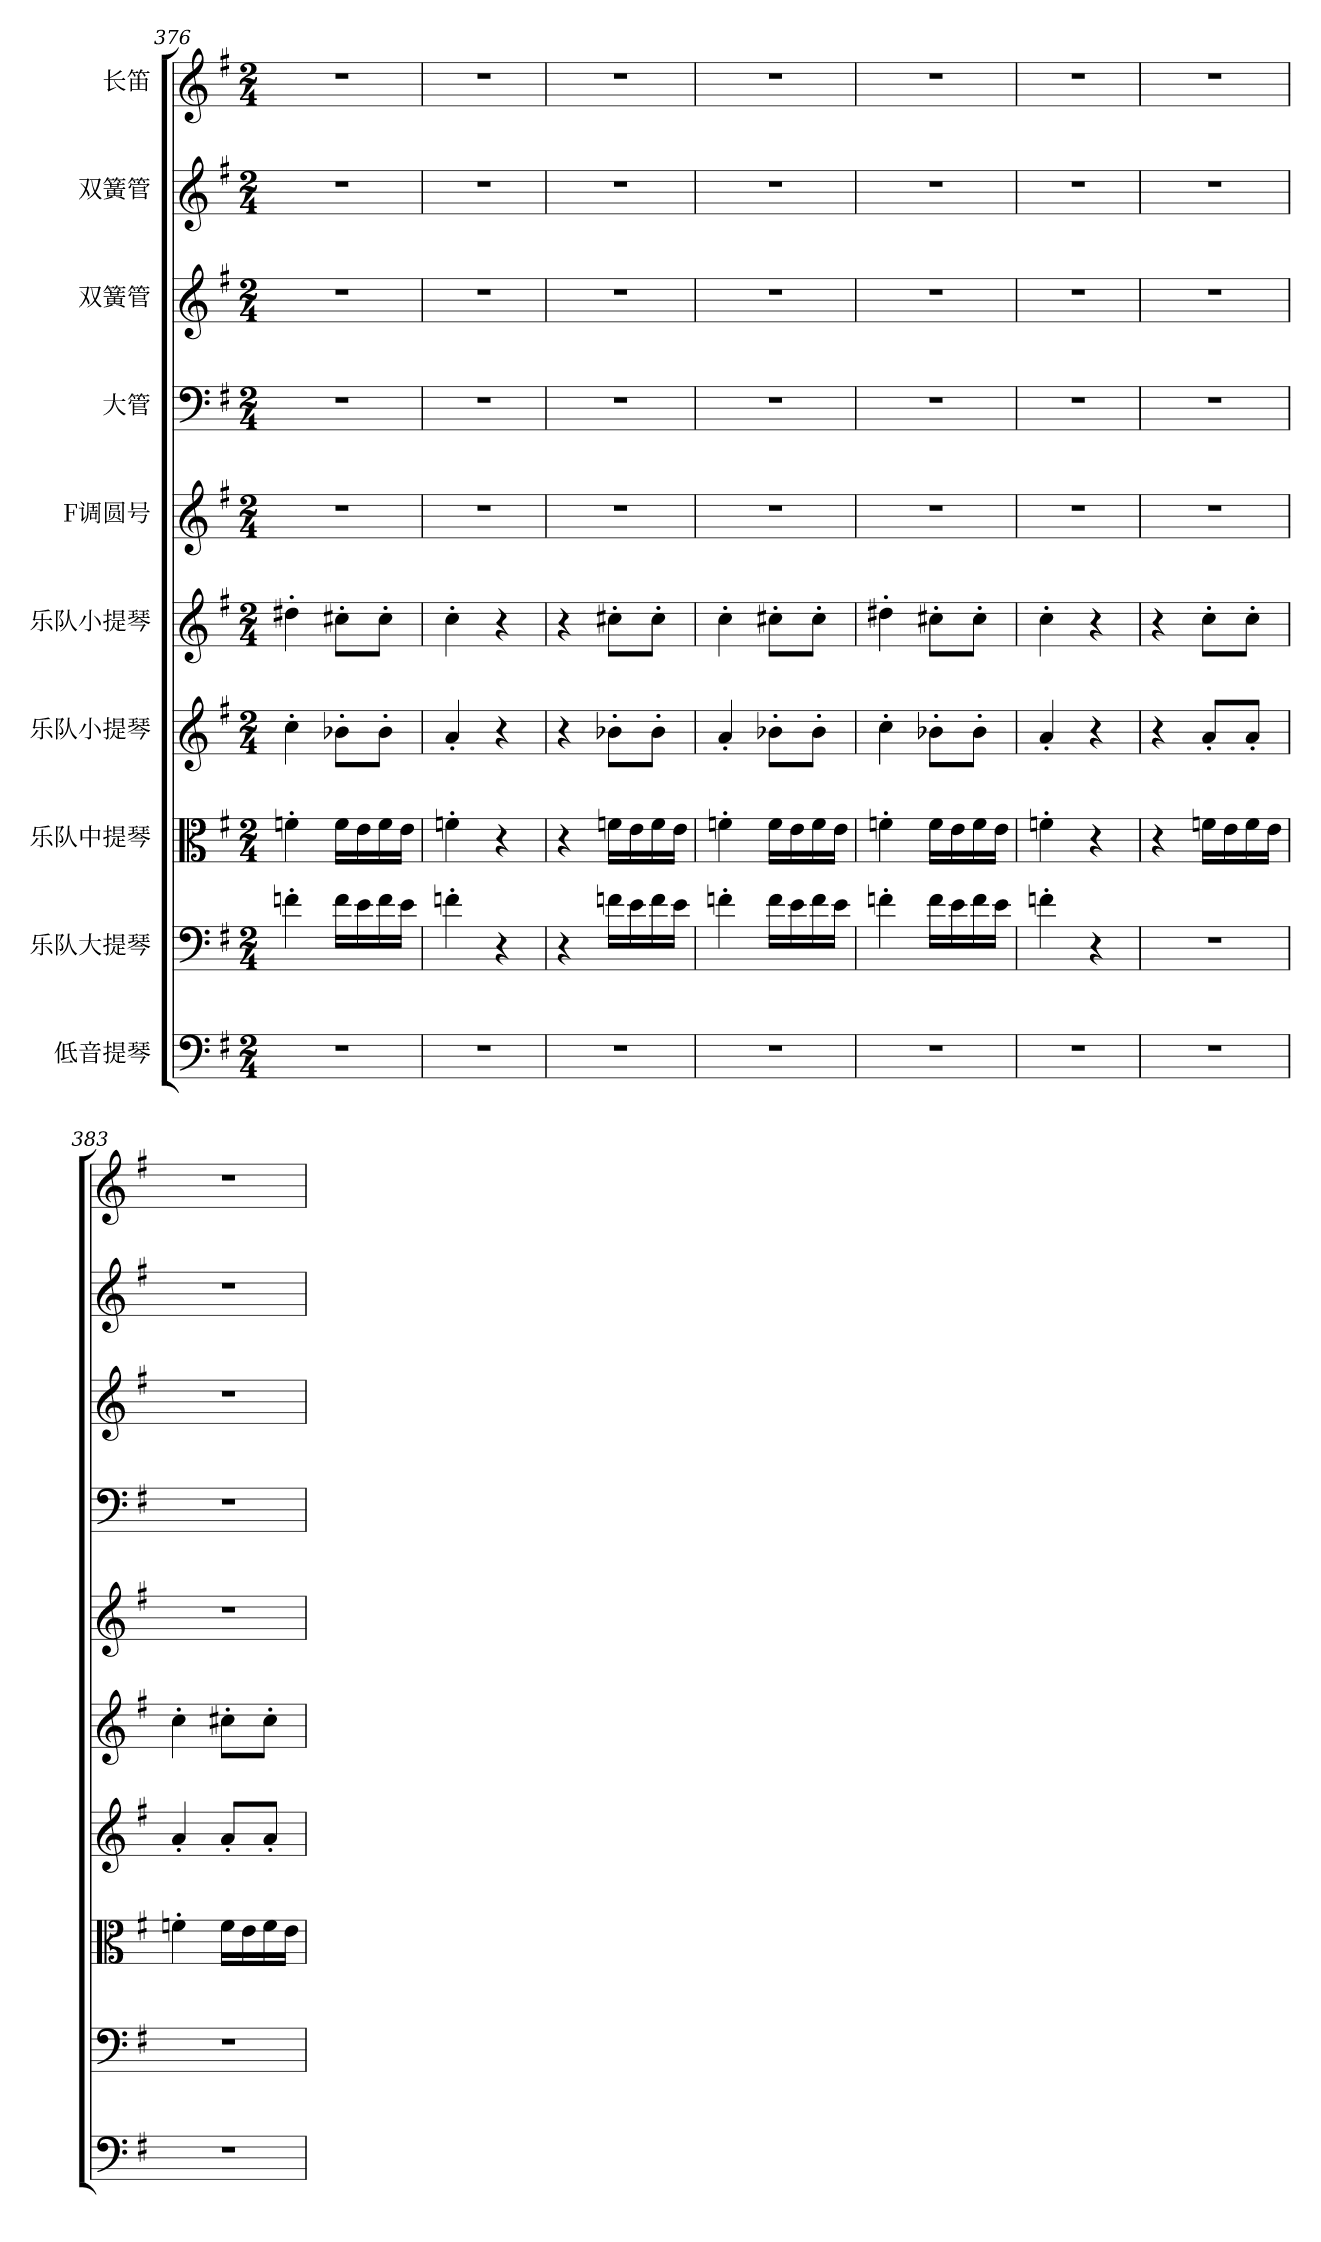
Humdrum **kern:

**kern	**kern	**kern	**kern	**kern	**kern	**kern	**kern	**kern	**kern
*part10	*part9	*part8	*part7	*part6	*part5	*part4	*part3	*part2	*part1
*staff10	*staff9	*staff8	*staff7	*staff6	*staff5	*staff4	*staff3	*staff2	*staff1
*I"低音提琴	*I"乐队大提琴	*I"乐队中提琴	*I"乐队小提琴	*I"乐队小提琴	*I"F调圆号	*I"大管	*I"双簧管	*I"双簧管	*I"长笛
*clefF4	*clefF4	*clefC3	*clefG2	*clefG2	*clefG2	*clefF4	*clefG2	*clefG2	*clefG2
*ITrd7c12	*	*	*	*	*ITrd4c7	*	*	*	*
*k[f#]	*k[f#]	*k[f#]	*k[f#]	*k[f#]	*k[]	*k[f#]	*k[f#]	*k[f#]	*k[f#]
*M2/4	*M2/4	*M2/4	*M2/4	*M2/4	*M2/4	*M2/4	*M2/4	*M2/4	*M2/4
=376	=376	=376	=376	=376	=376	=376	=376	=376	=376
2r	4fn'\	4fn'\	4cc'\	4dd#X'\	2r	2r	2r	2r	2r
.	16f\LL	16f\LL	8b-X'\L	8cc#X'\L	.	.	.	.	.
.	16e\	16e\	.	.	.	.	.	.	.
.	16f\	16f\	8b-'\J	8cc#'\J	.	.	.	.	.
.	16e\JJ	16e\JJ	.	.	.	.	.	.	.
=377	=377	=377	=377	=377	=377	=377	=377	=377	=377
2r	4fn'\	4fn'\	4a'/	4cc'\	2r	2r	2r	2r	2r
.	4r	4r	4r	4r	.	.	.	.	.
=378	=378	=378	=378	=378	=378	=378	=378	=378	=378
2r	4r	4r	4r	4r	2r	2r	2r	2r	2r
.	16fn\LL	16fn\LL	8b-X'\L	8cc#X'\L	.	.	.	.	.
.	16e\	16e\	.	.	.	.	.	.	.
.	16f\	16f\	8b-'\J	8cc#'\J	.	.	.	.	.
.	16e\JJ	16e\JJ	.	.	.	.	.	.	.
=379	=379	=379	=379	=379	=379	=379	=379	=379	=379
2r	4fn'\	4fn'\	4a'/	4cc'\	2r	2r	2r	2r	2r
.	16f\LL	16f\LL	8b-X'\L	8cc#X'\L	.	.	.	.	.
.	16e\	16e\	.	.	.	.	.	.	.
.	16f\	16f\	8b-'\J	8cc#'\J	.	.	.	.	.
.	16e\JJ	16e\JJ	.	.	.	.	.	.	.
!!LO:PB:g=z
=380	=380	=380	=380	=380	=380	=380	=380	=380	=380
2r	4fn'\	4fn'\	4cc'\	4dd#X'\	2r	2r	2r	2r	2r
.	16f\LL	16f\LL	8b-X'\L	8cc#X'\L	.	.	.	.	.
.	16e\	16e\	.	.	.	.	.	.	.
.	16f\	16f\	8b-'\J	8cc#'\J	.	.	.	.	.
.	16e\JJ	16e\JJ	.	.	.	.	.	.	.
=381	=381	=381	=381	=381	=381	=381	=381	=381	=381
2r	4fn'\	4fn'\	4a'/	4cc'\	2r	2r	2r	2r	2r
.	4r	4r	4r	4r	.	.	.	.	.
=382	=382	=382	=382	=382	=382	=382	=382	=382	=382
2r	2r	4r	4r	4r	2r	2r	2r	2r	2r
.	.	16fn\LL	8a'/L	8cc'\L	.	.	.	.	.
.	.	16e\	.	.	.	.	.	.	.
.	.	16f\	8a'/J	8cc'\J	.	.	.	.	.
.	.	16e\JJ	.	.	.	.	.	.	.
=383	=383	=383	=383	=383	=383	=383	=383	=383	=383
2r	2r	4fn'\	4a'/	4cc'\	2r	2r	2r	2r	2r
.	.	16f\LL	8a'/L	8cc#X'\L	.	.	.	.	.
.	.	16e\	.	.	.	.	.	.	.
.	.	16f\	8a'/J	8cc#'\J	.	.	.	.	.
.	.	16e\JJ	.	.	.	.	.	.	.
=	=	=	=	=	=	=	=	=	=
*-	*-	*-	*-	*-	*-	*-	*-	*-	*-
